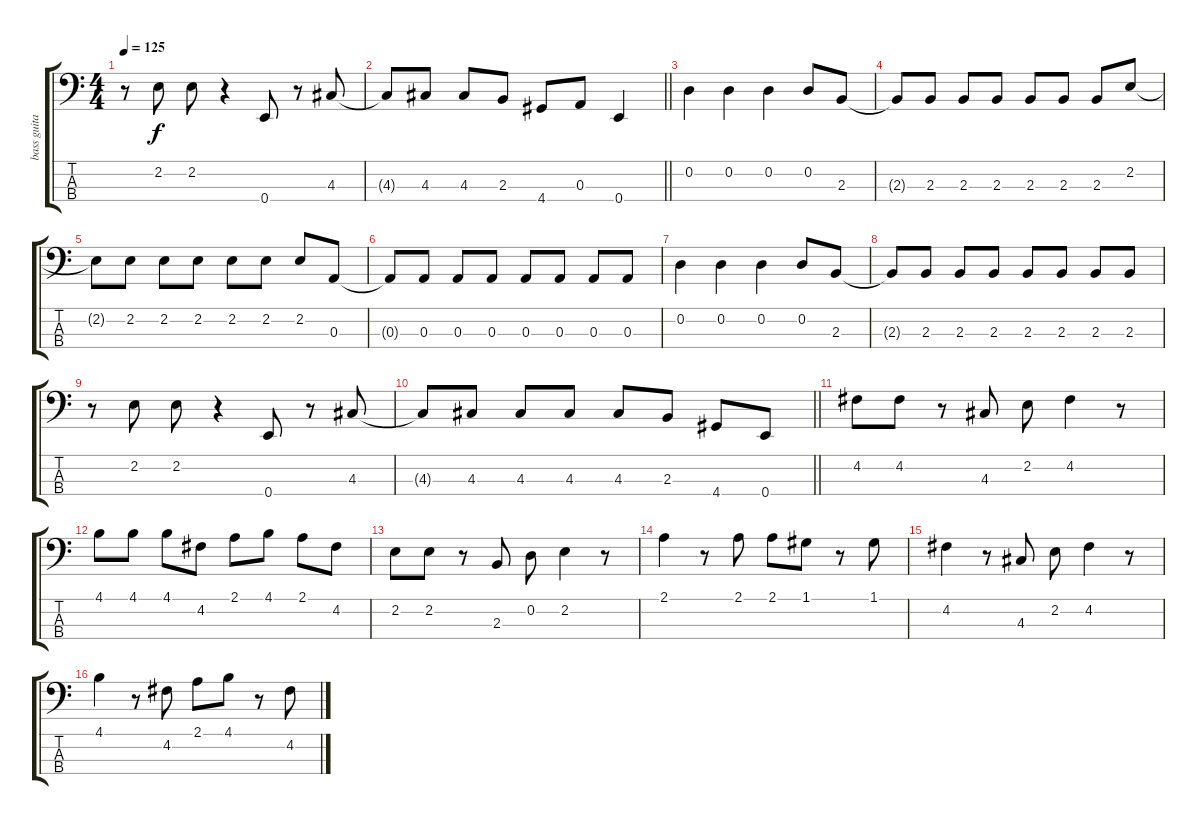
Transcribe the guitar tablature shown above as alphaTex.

\track ("bass guitar" "bass guita") {instrument electricbassfinger}
\staff {score tabs}
\tuning (G2 D2 A1 E1) {hide}
\ts (4 4)
\tempo 125
\clef f4
\ks c
r.8{dy f} 2.2.8 2.2.8 r.4 0.4.8 r.8 4.3.8 |
\barLineRight lightlight
4.3{t}.8 4.3.8 4.3.8 2.3.8 4.4.8 0.3.8 0.4.4 |
0.2.4 0.2.4 0.2.4 0.2.8 2.3.8 |
2.3{t}.8 2.3.8 2.3.8 2.3.8 2.3.8 2.3.8 2.3.8 2.2.8 |
2.2{t}.8 2.2.8 2.2.8 2.2.8 2.2.8 2.2.8 2.2.8 0.3.8 |
0.3{t}.8 0.3.8 0.3.8 0.3.8 0.3.8 0.3.8 0.3.8 0.3.8 |
0.2.4 0.2.4 0.2.4 0.2.8 2.3.8 |
2.3{t}.8 2.3.8 2.3.8 2.3.8 2.3.8 2.3.8 2.3.8 2.3.8 |
r.8 2.2.8 2.2.8 r.4 0.4.8 r.8 4.3.8 |
\barLineRight lightlight
4.3{t}.8 4.3.8 4.3.8 4.3.8 4.3.8 2.3.8 4.4.8 0.4.8 |
4.2.8 4.2.8 r.8 4.3.8 2.2.8 4.2.4 r.8 |
4.1.8 4.1.8 4.1.8 4.2.8 2.1.8 4.1.8 2.1.8 4.2.8 |
2.2.8 2.2.8 r.8 2.3.8 0.2.8 2.2.4 r.8 |
2.1.4 r.8 2.1.8 2.1.8 1.1.8 r.8 1.1.8 |
4.2.4 r.8 4.3.8 2.2.8 4.2.4 r.8 |
4.1.4 r.8 4.2.8 2.1.8 4.1.8 r.8 4.2.8
